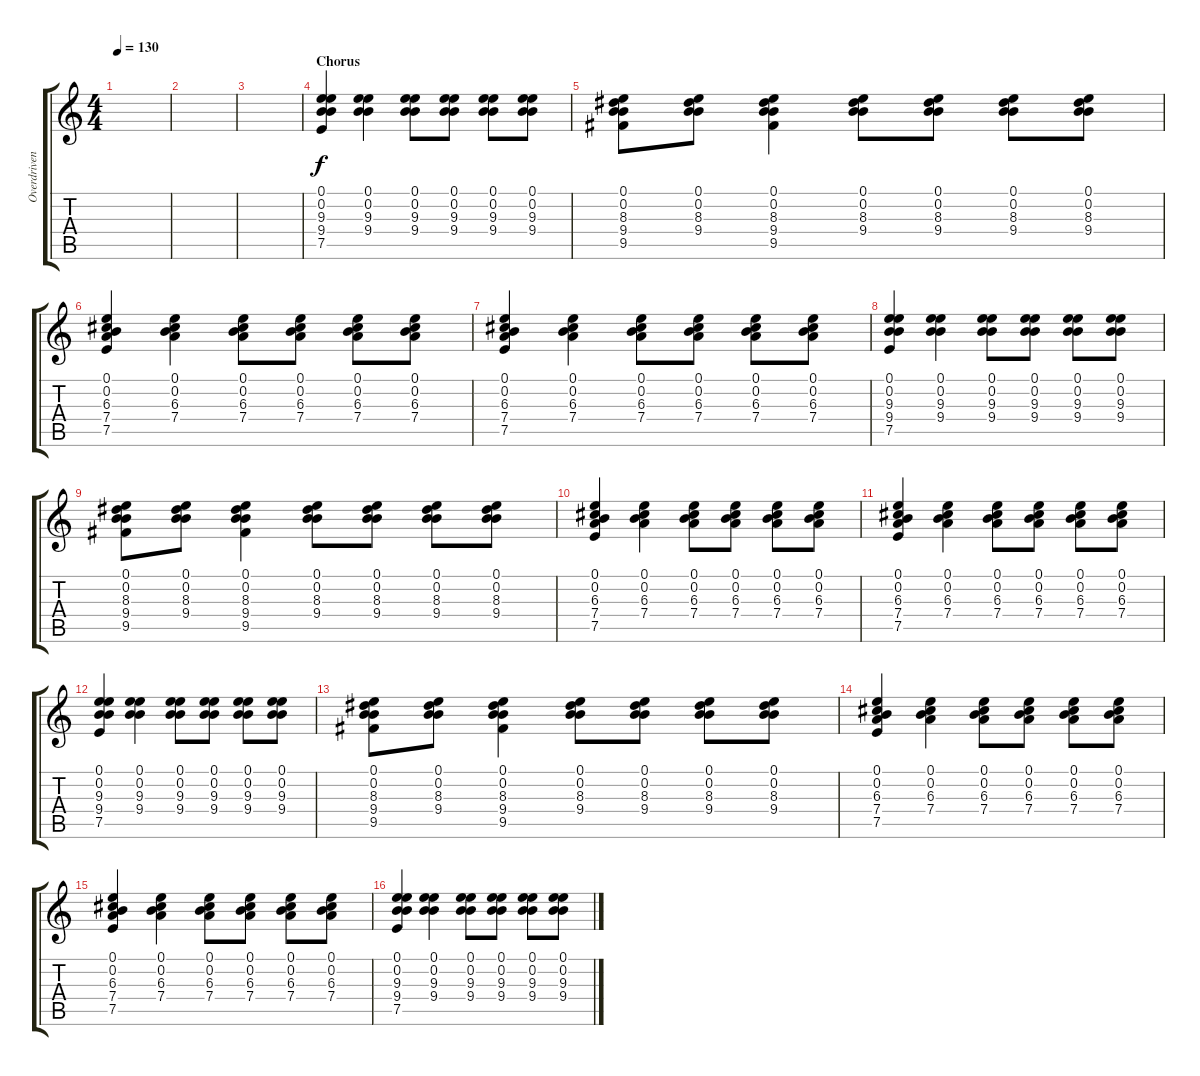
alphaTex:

\track ("Overdriven Guitar" "Overdriven") {instrument overdrivenguitar}
\staff {score tabs}
\tuning (E4 B3 G3 D3 A2 E2) {hide}
\ts (4 4)
\tempo 130
\clef g2
\ks c
|
|
|
\section ("" "Chorus")
(0.1 0.2 9.3 9.4 7.5).4 (0.1 0.2 9.3 9.4).4 (0.1 0.2 9.3 9.4).8 (0.1 0.2 9.3 9.4).8 (0.1 0.2 9.3 9.4).8 (0.1 0.2 9.3 9.4).8 |
(0.1 0.2 8.3 9.4 9.5).8 (0.1 0.2 8.3 9.4).8 (0.1 0.2 8.3 9.4 9.5).4 (0.1 0.2 8.3 9.4).8 (0.1 0.2 8.3 9.4).8 (0.1 0.2 8.3 9.4).8 (0.1 0.2 8.3 9.4).8 |
(0.1 0.2 6.3 7.4 7.5).4 (0.1 0.2 6.3 7.4).4 (0.1 0.2 6.3 7.4).8 (0.1 0.2 6.3 7.4).8 (0.1 0.2 6.3 7.4).8 (0.1 0.2 6.3 7.4).8 |
(0.1 0.2 6.3 7.4 7.5).4 (0.1 0.2 6.3 7.4).4 (0.1 0.2 6.3 7.4).8 (0.1 0.2 6.3 7.4).8 (0.1 0.2 6.3 7.4).8 (0.1 0.2 6.3 7.4).8 |
(0.1 0.2 9.3 9.4 7.5).4 (0.1 0.2 9.3 9.4).4 (0.1 0.2 9.3 9.4).8 (0.1 0.2 9.3 9.4).8 (0.1 0.2 9.3 9.4).8 (0.1 0.2 9.3 9.4).8 |
(0.1 0.2 8.3 9.4 9.5).8 (0.1 0.2 8.3 9.4).8 (0.1 0.2 8.3 9.4 9.5).4 (0.1 0.2 8.3 9.4).8 (0.1 0.2 8.3 9.4).8 (0.1 0.2 8.3 9.4).8 (0.1 0.2 8.3 9.4).8 |
(0.1 0.2 6.3 7.4 7.5).4 (0.1 0.2 6.3 7.4).4 (0.1 0.2 6.3 7.4).8 (0.1 0.2 6.3 7.4).8 (0.1 0.2 6.3 7.4).8 (0.1 0.2 6.3 7.4).8 |
(0.1 0.2 6.3 7.4 7.5).4 (0.1 0.2 6.3 7.4).4 (0.1 0.2 6.3 7.4).8 (0.1 0.2 6.3 7.4).8 (0.1 0.2 6.3 7.4).8 (0.1 0.2 6.3 7.4).8 |
(0.1 0.2 9.3 9.4 7.5).4 (0.1 0.2 9.3 9.4).4 (0.1 0.2 9.3 9.4).8 (0.1 0.2 9.3 9.4).8 (0.1 0.2 9.3 9.4).8 (0.1 0.2 9.3 9.4).8 |
(0.1 0.2 8.3 9.4 9.5).8 (0.1 0.2 8.3 9.4).8 (0.1 0.2 8.3 9.4 9.5).4 (0.1 0.2 8.3 9.4).8 (0.1 0.2 8.3 9.4).8 (0.1 0.2 8.3 9.4).8 (0.1 0.2 8.3 9.4).8 |
(0.1 0.2 6.3 7.4 7.5).4 (0.1 0.2 6.3 7.4).4 (0.1 0.2 6.3 7.4).8 (0.1 0.2 6.3 7.4).8 (0.1 0.2 6.3 7.4).8 (0.1 0.2 6.3 7.4).8 |
(0.1 0.2 6.3 7.4 7.5).4 (0.1 0.2 6.3 7.4).4 (0.1 0.2 6.3 7.4).8 (0.1 0.2 6.3 7.4).8 (0.1 0.2 6.3 7.4).8 (0.1 0.2 6.3 7.4).8 |
(0.1 0.2 9.3 9.4 7.5).4 (0.1 0.2 9.3 9.4).4 (0.1 0.2 9.3 9.4).8 (0.1 0.2 9.3 9.4).8 (0.1 0.2 9.3 9.4).8 (0.1 0.2 9.3 9.4).8
